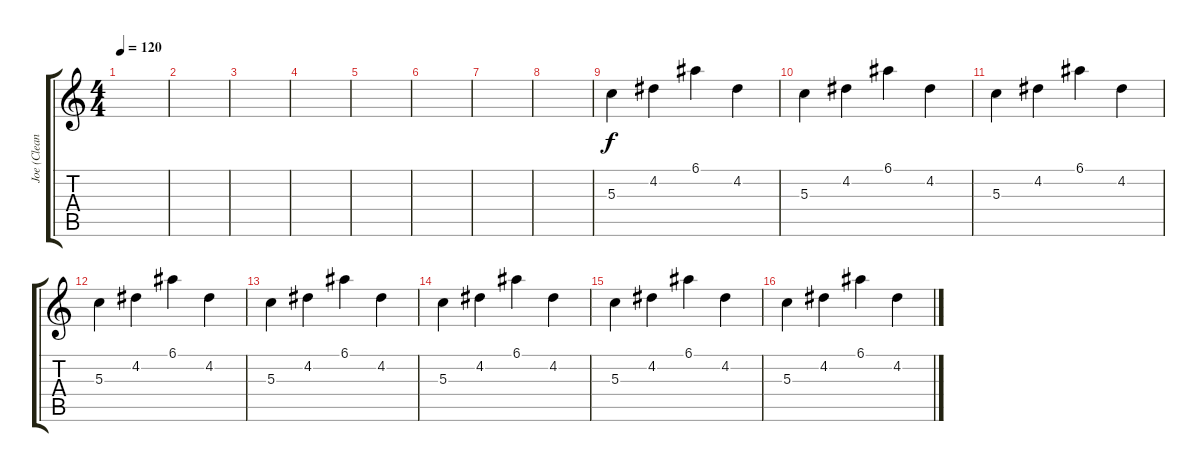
\track ("Joe (Clean)" "Joe (Clean") {instrument electricguitarclean}
\staff {score tabs}
\tuning (E4 B3 G3 D3 A2 E2) {hide}
\ts (4 4)
\tempo 120
\clef g2
\ks c
|
|
|
|
|
|
|
|
5.3.4 4.2.4 6.1.4 4.2.4 |
5.3.4 4.2.4 6.1.4 4.2.4 |
5.3.4 4.2.4 6.1.4 4.2.4 |
5.3.4 4.2.4 6.1.4 4.2.4 |
5.3.4 4.2.4 6.1.4 4.2.4 |
5.3.4 4.2.4 6.1.4 4.2.4 |
5.3.4 4.2.4 6.1.4 4.2.4 |
5.3.4 4.2.4 6.1.4 4.2.4
